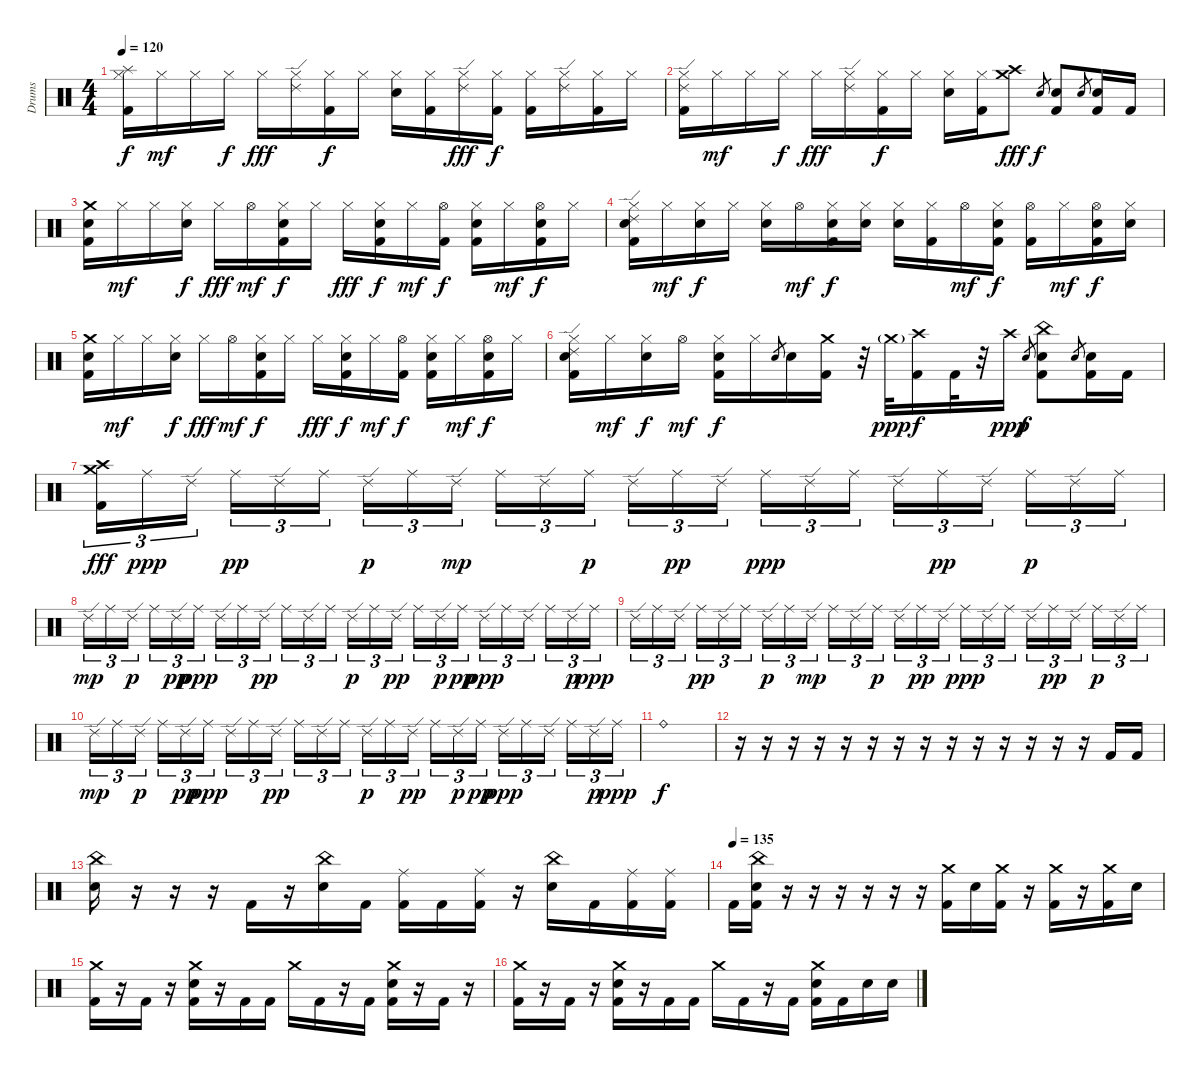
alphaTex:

\track ("Drums" "Drums") {instrument percussion}
\staff {score}
\articulation defaults
\ts (4 4)
\tempo 120
\clef neutral
\ks c
("Hi-Hat (closed)" "Splash (hit)" "Kick (hit) 2").16{dy f} "Hi-Hat (closed)".16{dy mf} "Hi-Hat (closed)".16 "Hi-Hat (closed)".16{dy f} "Hi-Hat (closed)".16{dy fff} ("Hi-Hat (closed)" "Ride (edge) 2").16 ("Hi-Hat (closed)" "Kick (hit) 2").16{dy f} "Hi-Hat (closed)".16 ("Hi-Hat (closed)" "Electric Snare (hit)").16 ("Hi-Hat (closed)" "Kick (hit) 2").16 ("Hi-Hat (closed)" "Ride (edge) 2").16{dy fff} ("Hi-Hat (closed)" "Kick (hit) 2").16{dy f} ("Hi-Hat (closed)" "Kick (hit) 2").16 ("Hi-Hat (closed)" "Ride (edge) 2").16 ("Hi-Hat (closed)" "Kick (hit) 2").16 "Hi-Hat (closed)".16 |
("Hi-Hat (closed)" "Ride (edge) 2" "Kick (hit) 2").16 "Hi-Hat (closed)".16{dy mf} "Hi-Hat (closed)".16 "Hi-Hat (closed)".16{dy f} "Hi-Hat (closed)".16{dy fff} ("Hi-Hat (closed)" "Ride (edge) 2").16 ("Hi-Hat (closed)" "Kick (hit) 2").16{dy f} "Hi-Hat (closed)".16 ("Hi-Hat (closed)" "Electric Snare (hit)").16 ("Hi-Hat (closed)" "Kick (hit) 2").16 ("Crash medium (hit)" "Crash high (hit)").8{dy fff} "Electric Snare (hit)".8{gr dy f} ("Electric Snare (hit)" "Kick (hit) 2").8 "Electric Snare (hit)".8{gr} ("Electric Snare (hit)" "Kick (hit) 2").16 "Kick (hit) 2".16 |
("Crash medium (hit)" "Electric Snare (hit)" "Kick (hit) 2").16 "Hi-Hat (closed)".16{dy mf} "Hi-Hat (closed)".16 ("Hi-Hat (closed)" "Electric Snare (hit)").16{dy f} "Hi-Hat (closed)".16{dy fff} "Hi-Hat (open)".16{dy mf} ("Hi-Hat (closed)" "Electric Snare (hit)" "Kick (hit) 2").16{dy f} "Hi-Hat (closed)".16 "Hi-Hat (closed)".16{dy fff} ("Hi-Hat (closed)" "Electric Snare (hit)" "Kick (hit) 2").16{dy f} "Hi-Hat (closed)".16{dy mf} ("Hi-Hat (open)" "Kick (hit) 2").16{dy f} ("Hi-Hat (closed)" "Electric Snare (hit)" "Kick (hit) 2").16 "Hi-Hat (closed)".16{dy mf} ("Hi-Hat (open)" "Electric Snare (hit)" "Kick (hit) 2").16{dy f} "Hi-Hat (closed)".16 |
("Hi-Hat (closed)" "Ride (edge) 2" "Electric Snare (hit)" "Kick (hit) 2").16 "Hi-Hat (closed)".16{dy mf} ("Hi-Hat (closed)" "Electric Snare (hit)").16{dy f} "Hi-Hat (closed)".16 ("Hi-Hat (closed)" "Electric Snare (hit)").16 "Hi-Hat (open)".16{dy mf} ("Hi-Hat (closed)" "Electric Snare (hit)" "Kick (hit) 2").16{dy f} ("Hi-Hat (closed)" "Electric Snare (hit)").16 ("Hi-Hat (closed)" "Electric Snare (hit)").16 ("Hi-Hat (closed)" "Kick (hit) 2").16 "Hi-Hat (open)".16{dy mf} ("Hi-Hat (closed)" "Electric Snare (hit)" "Kick (hit) 2").16{dy f} ("Hi-Hat (open)" "Kick (hit) 2").16 "Hi-Hat (closed)".16{dy mf} ("Hi-Hat (open)" "Electric Snare (hit)" "Kick (hit) 2").16{dy f} ("Hi-Hat (closed)" "Electric Snare (hit)").16 |
("Crash medium (hit)" "Electric Snare (hit)" "Kick (hit) 2").16 "Hi-Hat (closed)".16{dy mf} "Hi-Hat (closed)".16 ("Hi-Hat (closed)" "Electric Snare (hit)").16{dy f} "Hi-Hat (closed)".16{dy fff} "Hi-Hat (open)".16{dy mf} ("Hi-Hat (closed)" "Electric Snare (hit)" "Kick (hit) 2").16{dy f} "Hi-Hat (closed)".16 "Hi-Hat (closed)".16{dy fff} ("Hi-Hat (closed)" "Electric Snare (hit)" "Kick (hit) 2").16{dy f} "Hi-Hat (closed)".16{dy mf} ("Hi-Hat (open)" "Kick (hit) 2").16{dy f} ("Hi-Hat (closed)" "Electric Snare (hit)" "Kick (hit) 2").16 "Hi-Hat (closed)".16{dy mf} ("Hi-Hat (open)" "Electric Snare (hit)" "Kick (hit) 2").16{dy f} "Hi-Hat (closed)".16 |
("Hi-Hat (closed)" "Ride (edge) 2" "Electric Snare (hit)" "Kick (hit) 2").16 "Hi-Hat (closed)".16{dy mf} ("Hi-Hat (closed)" "Electric Snare (hit)").16{dy f} "Hi-Hat (open)".16{dy mf} ("Hi-Hat (closed)" "Electric Snare (hit)" "Kick (hit) 2").16{dy f} "Hi-Hat (closed)".16 "Electric Snare (hit)".8{gr} "Electric Snare (hit)".16 ("Crash medium (hit)" "Kick (hit) 2").16 r.32 "Crash medium (hit)"{g}.32{dy ppp} ("Crash high (hit)" "Kick (hit) 2").16{dy f} "Kick (hit) 2".32 r.32 "Crash high (hit)".16{dy ppp} "Electric Snare (hit)".8{gr dy f} ("China (hit)" "Electric Snare (hit)" "Kick (hit) 2").8 "Electric Snare (hit)".8{gr} ("Electric Snare (hit)" "Kick (hit) 2").16 "Kick (hit) 2".16 |
("Crash high (hit)" "Crash medium (hit)" "Kick (hit) 2").16{tu (3 2) dy fff} "Ride (middle)".16{tu (3 2) dy ppp} "Ride (edge) 2".16{tu (3 2)} "Ride (middle)".16{tu (3 2) dy pp} "Ride (edge) 2".16{tu (3 2)} "Ride (middle)".16{tu (3 2)} "Ride (edge) 2".16{tu (3 2) dy p} "Ride (middle)".16{tu (3 2)} "Ride (edge) 2".16{tu (3 2) dy mp} "Ride (middle)".16{tu (3 2)} "Ride (edge) 2".16{tu (3 2)} "Ride (middle)".16{tu (3 2) dy p} "Ride (edge) 2".16{tu (3 2)} "Ride (middle)".16{tu (3 2) dy pp} "Ride (edge) 2".16{tu (3 2)} "Ride (middle)".16{tu (3 2) dy ppp} "Ride (edge) 2".16{tu (3 2)} "Ride (middle)".16{tu (3 2)} "Ride (edge) 2".16{tu (3 2)} "Ride (middle)".16{tu (3 2) dy pp} "Ride (edge) 2".16{tu (3 2)} "Ride (middle)".16{tu (3 2) dy p} "Ride (edge) 2".16{tu (3 2)} "Ride (middle)".16{tu (3 2)} |
"Ride (edge) 2".16{tu (3 2) dy mp} "Ride (middle)".16{tu (3 2)} "Ride (edge) 2".16{tu (3 2) dy p} "Ride (middle)".16{tu (3 2)} "Ride (edge) 2".16{tu (3 2) dy pp} "Ride (middle)".16{tu (3 2) dy ppp} "Ride (edge) 2".16{tu (3 2)} "Ride (middle)".16{tu (3 2)} "Ride (edge) 2".16{tu (3 2) dy pp} "Ride (middle)".16{tu (3 2)} "Ride (edge) 2".16{tu (3 2)} "Ride (middle)".16{tu (3 2)} "Ride (edge) 2".16{tu (3 2) dy p} "Ride (middle)".16{tu (3 2)} "Ride (edge) 2".16{tu (3 2) dy pp} "Ride (middle)".16{tu (3 2)} "Ride (edge) 2".16{tu (3 2) dy p} "Ride (middle)".16{tu (3 2) dy pp} "Ride (edge) 2".16{tu (3 2) dy ppp} "Ride (middle)".16{tu (3 2)} "Ride (edge) 2".16{tu (3 2)} "Ride (middle)".16{tu (3 2)} "Ride (edge) 2".16{tu (3 2) dy p} "Ride (middle)".16{tu (3 2) dy ppp} |
"Ride (edge) 2".16{tu (3 2)} "Ride (middle)".16{tu (3 2)} "Ride (edge) 2".16{tu (3 2)} "Ride (middle)".16{tu (3 2) dy pp} "Ride (edge) 2".16{tu (3 2)} "Ride (middle)".16{tu (3 2)} "Ride (edge) 2".16{tu (3 2) dy p} "Ride (middle)".16{tu (3 2)} "Ride (edge) 2".16{tu (3 2) dy mp} "Ride (middle)".16{tu (3 2)} "Ride (edge) 2".16{tu (3 2)} "Ride (middle)".16{tu (3 2) dy p} "Ride (edge) 2".16{tu (3 2)} "Ride (middle)".16{tu (3 2) dy pp} "Ride (edge) 2".16{tu (3 2)} "Ride (middle)".16{tu (3 2) dy ppp} "Ride (edge) 2".16{tu (3 2)} "Ride (middle)".16{tu (3 2)} "Ride (edge) 2".16{tu (3 2)} "Ride (middle)".16{tu (3 2) dy pp} "Ride (edge) 2".16{tu (3 2)} "Ride (middle)".16{tu (3 2) dy p} "Ride (edge) 2".16{tu (3 2)} "Ride (middle)".16{tu (3 2)} |
"Ride (edge) 2".16{tu (3 2) dy mp} "Ride (middle)".16{tu (3 2)} "Ride (edge) 2".16{tu (3 2) dy p} "Ride (middle)".16{tu (3 2)} "Ride (edge) 2".16{tu (3 2) dy pp} "Ride (middle)".16{tu (3 2) dy ppp} "Ride (edge) 2".16{tu (3 2)} "Ride (middle)".16{tu (3 2)} "Ride (edge) 2".16{tu (3 2) dy pp} "Ride (middle)".16{tu (3 2)} "Ride (edge) 2".16{tu (3 2)} "Ride (middle)".16{tu (3 2)} "Ride (edge) 2".16{tu (3 2) dy p} "Ride (middle)".16{tu (3 2)} "Ride (edge) 2".16{tu (3 2) dy pp} "Ride (middle)".16{tu (3 2)} "Ride (edge) 2".16{tu (3 2) dy p} "Ride (middle)".16{tu (3 2) dy pp} "Ride (edge) 2".16{tu (3 2) dy ppp} "Ride (middle)".16{tu (3 2)} "Ride (edge) 2".16{tu (3 2)} "Ride (middle)".16{tu (3 2)} "Ride (edge) 2".16{tu (3 2) dy p} "Ride (middle)".16{tu (3 2) dy ppp} |
"Ride (bell)".1{dy f} |
r.16 r.16 r.16 r.16 r.16 r.16 r.16 r.16 r.16 r.16 r.16 r.16 r.16 r.16 "Kick (hit) 2".16 "Kick (hit) 2".16 |
("China (hit)" "Electric Snare (hit)").16 r.16 r.16 r.16 "Kick (hit) 2".16 r.16 ("China (hit)" "Electric Snare (hit)").16 "Kick (hit) 2".16 ("Ride (middle)" "Kick (hit) 2").16 "Kick (hit) 2".16 ("Ride (middle)" "Kick (hit) 2").16 r.16 ("China (hit)" "Electric Snare (hit)").16 "Kick (hit) 2".16 ("Ride (middle)" "Kick (hit) 2").16 ("Ride (middle)" "Kick (hit) 2").16 |
\tempo (135)
"Kick (hit) 2".16 ("China (hit)" "Electric Snare (hit)" "Kick (hit) 2").16 r.16 r.16 r.16 r.16 r.16 r.16 ("Crash medium (hit)" "Kick (hit) 2").16 "Electric Snare (hit)".16 ("Crash medium (hit)" "Kick (hit) 2").16 r.16 ("Crash medium (hit)" "Kick (hit) 2").16 r.16 ("Crash medium (hit)" "Kick (hit) 2").16 "Electric Snare (hit)".16 |
("Crash medium (hit)" "Kick (hit) 2").16 r.16 "Kick (hit) 2".16 r.16 ("Crash medium (hit)" "Electric Snare (hit)" "Kick (hit) 2").16 r.16 "Kick (hit) 2".16 "Kick (hit) 2".16 "Crash medium (hit)".16 "Kick (hit) 2".16 r.16 "Kick (hit) 2".16 ("Crash medium (hit)" "Electric Snare (hit)" "Kick (hit) 2").16 r.16 "Kick (hit) 2".16 r.16 |
("Crash medium (hit)" "Kick (hit) 2").16 r.16 "Kick (hit) 2".16 r.16 ("Crash medium (hit)" "Electric Snare (hit)" "Kick (hit) 2").16 r.16 "Kick (hit) 2".16 "Kick (hit) 2".16 "Crash medium (hit)".16 "Kick (hit) 2".16 r.16 "Kick (hit) 2".16 ("Crash medium (hit)" "Electric Snare (hit)" "Kick (hit) 2").16 "Kick (hit) 2".16 "Electric Snare (hit)".16 "Electric Snare (hit)".16
